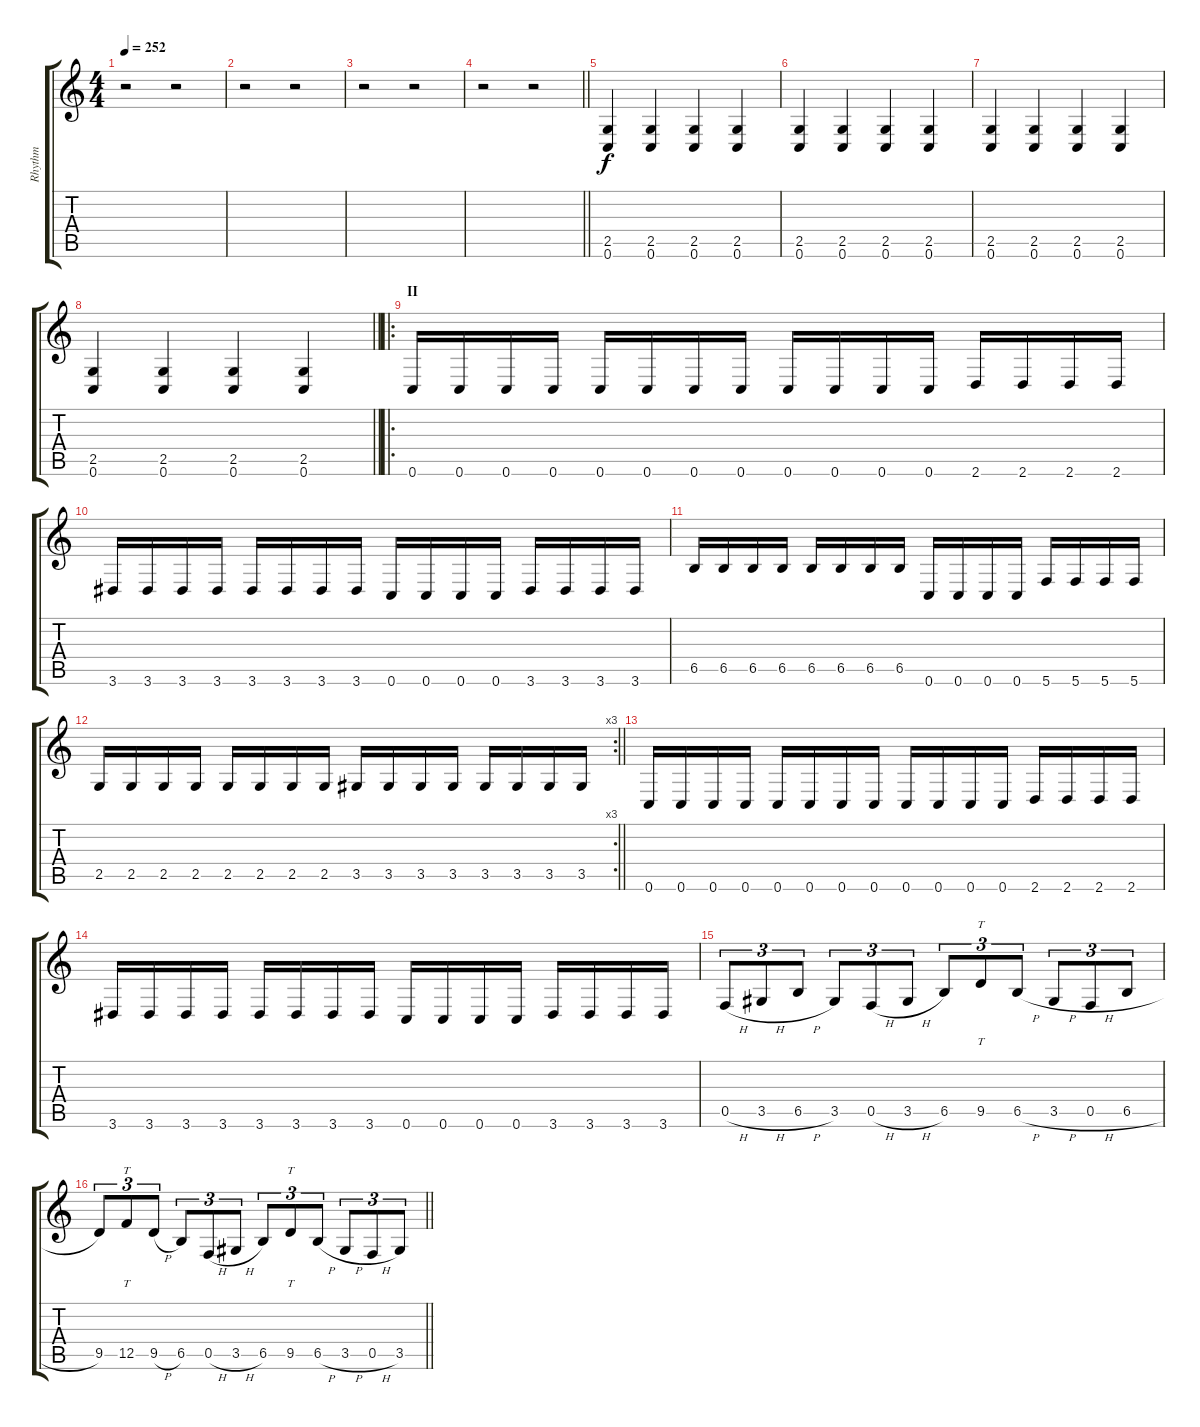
\track ("Rhythm" "Rhythm") {instrument distortionguitar}
\staff {score tabs}
\tuning (C4 G3 Eb3 Bb2 F2 C2) {hide}
\ts (4 4)
\tempo 252
\clef g2
\ks c
r.2{dy f} r.2 |
r.2 r.2 |
r.2 r.2{volume 16} |
\barLineRight lightlight
r.2 r.2 |
(2.5 0.6).4 (2.5 0.6).4 (2.5 0.6).4 (2.5 0.6).4 |
(2.5 0.6).4 (2.5 0.6).4 (2.5 0.6).4 (2.5 0.6).4 |
(2.5 0.6).4 (2.5 0.6).4 (2.5 0.6).4 (2.5 0.6).4 |
\barLineRight lightlight
(2.5 0.6).4 (2.5 0.6).4 (2.5 0.6).4 (2.5 0.6).4 |
\ro
\section ("" "II")
0.6.16 0.6.16 0.6.16 0.6.16 0.6.16 0.6.16 0.6.16 0.6.16 0.6.16 0.6.16 0.6.16 0.6.16 2.6.16 2.6.16 2.6.16 2.6.16 |
3.6.16 3.6.16 3.6.16 3.6.16 3.6.16 3.6.16 3.6.16 3.6.16 0.6.16 0.6.16 0.6.16 0.6.16 3.6.16 3.6.16 3.6.16 3.6.16 |
6.5.16 6.5.16 6.5.16 6.5.16 6.5.16 6.5.16 6.5.16 6.5.16 0.6.16 0.6.16 0.6.16 0.6.16 5.6.16 5.6.16 5.6.16 5.6.16 |
\rc 3
\barLineRight lightlight
2.5.16 2.5.16 2.5.16 2.5.16 2.5.16 2.5.16 2.5.16 2.5.16 3.5.16 3.5.16 3.5.16 3.5.16 3.5.16 3.5.16 3.5.16 3.5.16 |
0.6.16 0.6.16 0.6.16 0.6.16 0.6.16 0.6.16 0.6.16 0.6.16 0.6.16 0.6.16 0.6.16 0.6.16 2.6.16 2.6.16 2.6.16 2.6.16 |
3.6.16 3.6.16 3.6.16 3.6.16 3.6.16 3.6.16 3.6.16 3.6.16 0.6.16 0.6.16 0.6.16 0.6.16 3.6.16 3.6.16 3.6.16 3.6.16 |
0.5{h}.8{tu (3 2)} 3.5{h}.8{tu (3 2)} 6.5{h}.8{tu (3 2)} 3.5.8{tu (3 2)} 0.5{h}.8{tu (3 2)} 3.5{h}.8{tu (3 2)} 6.5.8{tu (3 2)} 9.5.8{tt tu (3 2)} 6.5{h}.8{tu (3 2)} 3.5{h}.8{tu (3 2)} 0.5{h}.8{tu (3 2)} 6.5{h}.8{tu (3 2)} |
\barLineRight lightlight
9.5.8{tu (3 2)} 12.5.8{tt tu (3 2)} 9.5{h}.8{tu (3 2)} 6.5.8{tu (3 2)} 0.5{h}.8{tu (3 2)} 3.5{h}.8{tu (3 2)} 6.5.8{tu (3 2)} 9.5.8{tt tu (3 2)} 6.5{h}.8{tu (3 2)} 3.5{h}.8{tu (3 2)} 0.5{h}.8{tu (3 2)} 3.5.8{tu (3 2)}
